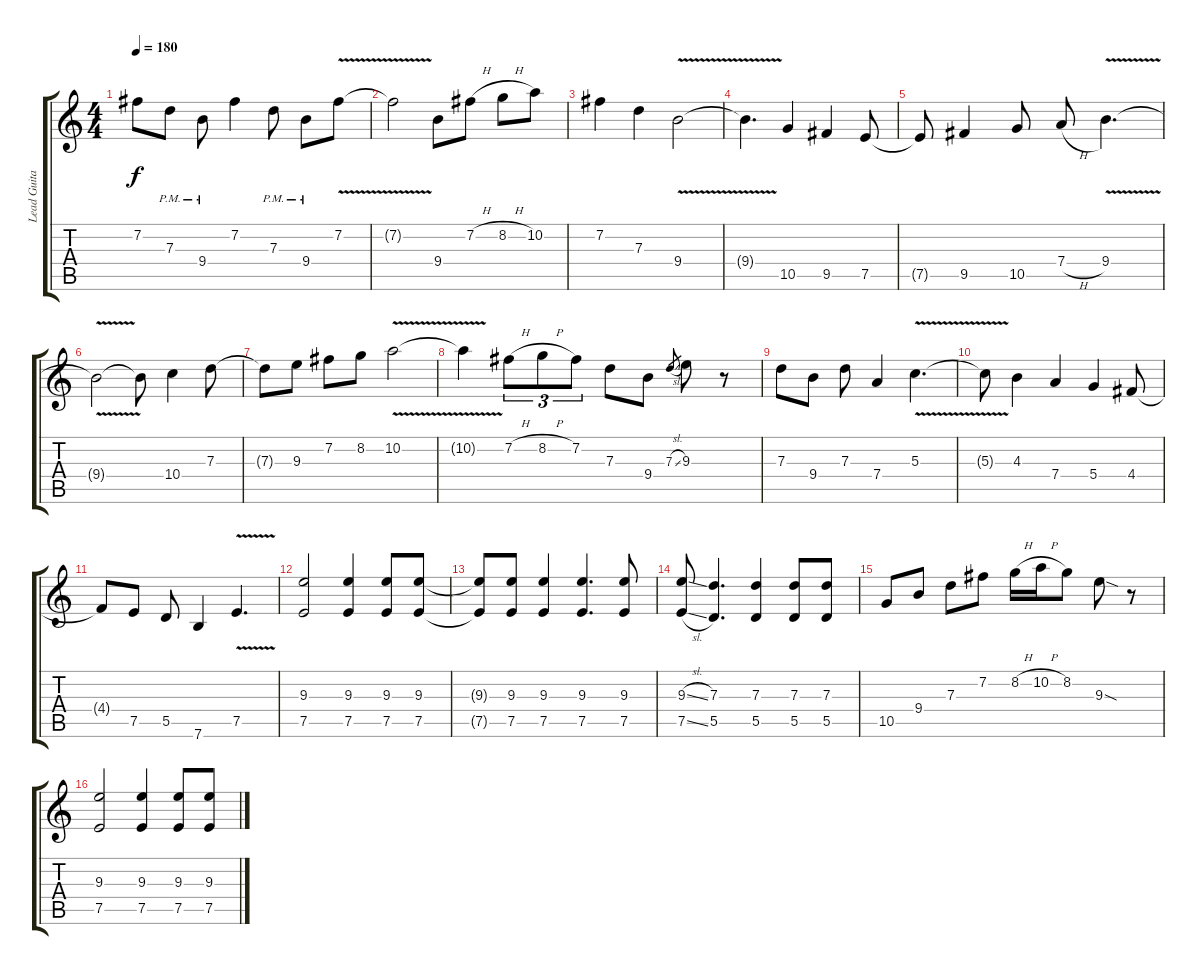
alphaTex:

\track ("Lead Guitar" "Lead Guita") {instrument distortionguitar}
\staff {score tabs}
\tuning (E4 B3 G3 D3 A2 E2) {hide}
\ts (4 4)
\tempo 180
\clef g2
\ks c
7.2{t}.8{dy f} 7.3{pm}.8 9.4{pm}.8 7.2.4 7.3{pm}.8 9.4{pm}.8 7.2{v}.8 |
7.2{t}.2 9.4.8 7.2{h}.8 8.2{h}.8 10.2.8 |
7.2.4 7.3.4 9.4{v}.2 |
9.4{t}.4{d} 10.5.4 9.5.4 7.5.8 |
7.5{t}.8 9.5.4 10.5.8 7.4{h}.8 9.4{v}.4{d} |
9.4{t}.2 9.4{t}.8 10.4.4 7.3.8 |
7.3{t}.8 9.3.8 7.2.8 8.2.8 10.2{v}.2 |
10.2{t}.4 7.2{h}.8{tu (3 2)} 8.2{h}.8{tu (3 2)} 7.2.8{tu (3 2)} 7.3.8 9.4.8 7.3{sl}.8{gr} 9.3.8 r.8 |
7.3.8 9.4.8 7.3.8 7.4.4 5.3{v}.4{d} |
5.3{t}.8 4.3.4 7.4.4 5.4.4 4.4.8 |
4.4{t}.8 7.5.8 5.5.8 7.6.4 7.5{v}.4{d} |
(9.3 7.5).2 (9.3 7.5).4 (9.3 7.5).8 (9.3 7.5).8 |
(9.3{t} 7.5{t}).8 (9.3 7.5).8 (9.3 7.5).4 (9.3 7.5).4{d} (9.3 7.5).8 |
(9.3{sl} 7.5{sl}).8 (7.3 5.5).4{d} (7.3 5.5).4 (7.3 5.5).8 (7.3 5.5).8 |
10.5.8 9.4.8 7.3.8 7.2.8 8.2{h}.16 10.2{h}.16 8.2.8 9.3{sod}.8 r.8 |
(9.3 7.5).2 (9.3 7.5).4 (9.3 7.5).8 (9.3 7.5).8
